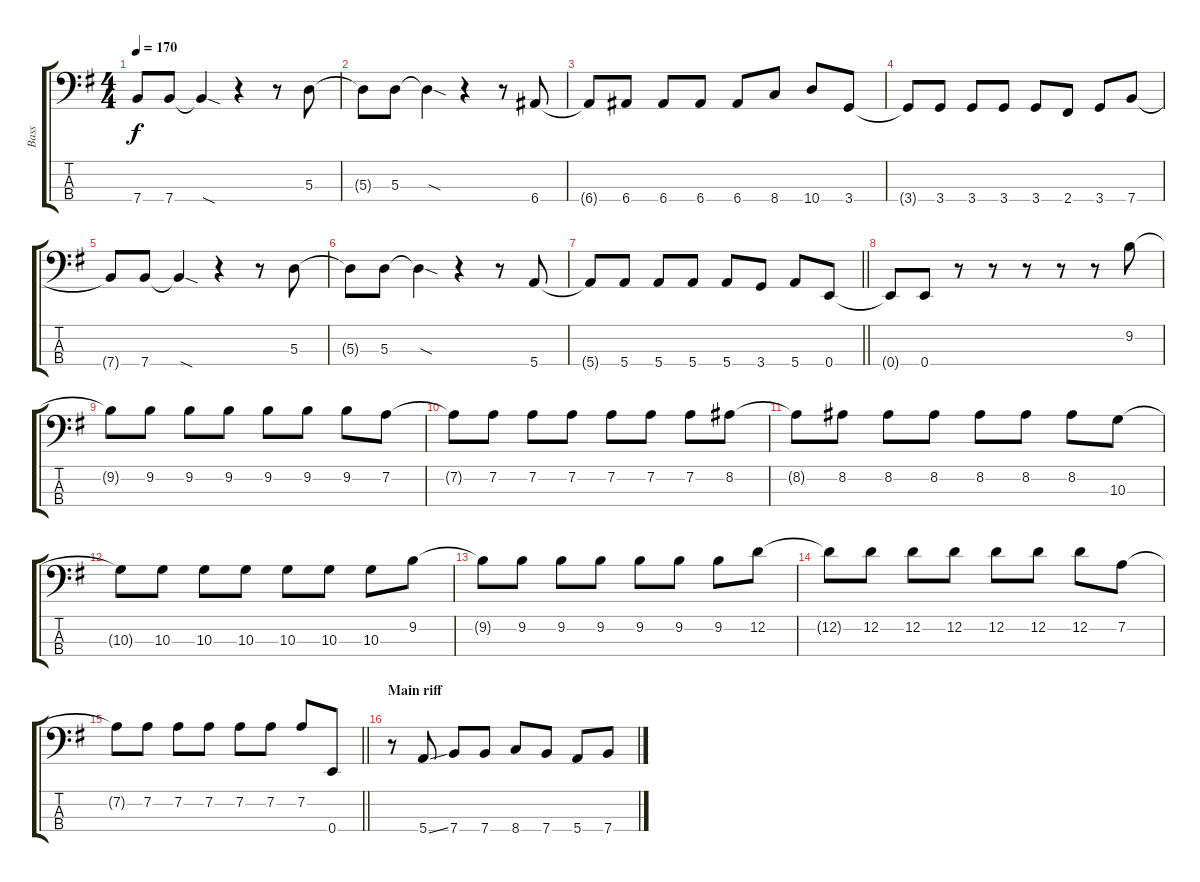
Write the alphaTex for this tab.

\track ("Bass" "Bass") {instrument electricbassfinger}
\staff {score tabs}
\tuning (G2 D2 A1 E1) {hide}
\ts (4 4)
\section ("" "")
\tempo 170
\clef f4
\ks g
7.4{t}.8{dy f} 7.4.8 7.4{sod t}.4 r.4 r.8 5.3.8 |
5.3{t}.8 5.3.8 5.3{sod t}.4 r.4 r.8 6.4.8 |
6.4{t}.8 6.4.8 6.4.8 6.4.8 6.4.8 8.4.8 10.4.8 3.4.8 |
3.4{t}.8 3.4.8 3.4.8 3.4.8 3.4.8 2.4.8 3.4.8 7.4.8 |
7.4{t}.8 7.4.8 7.4{sod t}.4 r.4 r.8 5.3.8 |
5.3{t}.8 5.3.8 5.3{sod t}.4 r.4 r.8 5.4.8 |
\barLineRight lightlight
5.4{t}.8 5.4.8 5.4.8 5.4.8 5.4.8 3.4.8 5.4.8 0.4.8 |
0.4{t}.8 0.4.8 r.8 r.8 r.8 r.8 r.8 9.2.8 |
9.2{t}.8 9.2.8 9.2.8 9.2.8 9.2.8 9.2.8 9.2.8 7.2.8 |
7.2{t}.8 7.2.8 7.2.8 7.2.8 7.2.8 7.2.8 7.2.8 8.2.8 |
8.2{t}.8 8.2.8 8.2.8 8.2.8 8.2.8 8.2.8 8.2.8 10.3.8 |
10.3{t}.8 10.3.8 10.3.8 10.3.8 10.3.8 10.3.8 10.3.8 9.2.8 |
9.2{t}.8 9.2.8 9.2.8 9.2.8 9.2.8 9.2.8 9.2.8 12.2.8 |
12.2{t}.8 12.2.8 12.2.8 12.2.8 12.2.8 12.2.8 12.2.8 7.2.8 |
\barLineRight lightlight
7.2{t}.8 7.2.8 7.2.8 7.2.8 7.2.8 7.2.8 7.2.8 0.4.8 |
\section ("" "Main riff")
r.8 5.4{ss}.8 7.4.8 7.4.8 8.4.8 7.4.8 5.4.8 7.4.8
